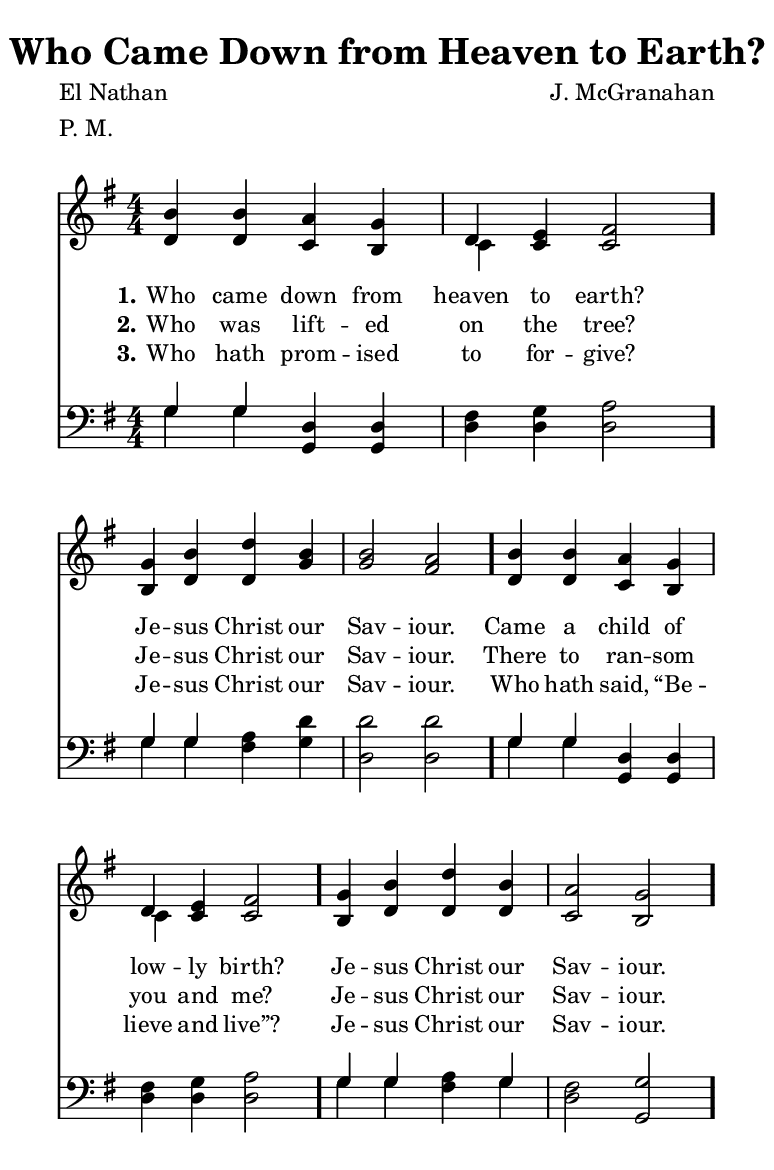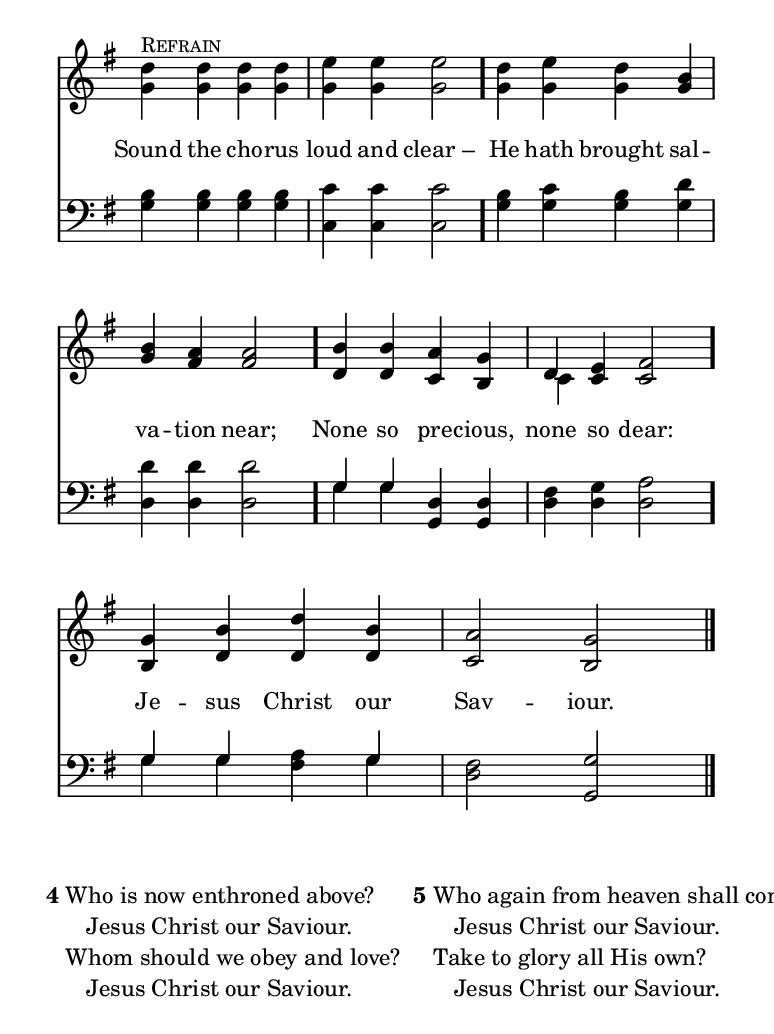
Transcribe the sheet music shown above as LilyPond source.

\include "common/global.ily"
\paper {
  \include "common/paper.ily"
  system-count = #(cond (is-eogsized 4) (#t #f))
}

\header{
  %children
  hymnnumber = "368"
  title = "Who Came Down from Heaven to Earth?"
  tunename = ""
  meter = "P. M."
  poet = "El Nathan"
  composer = "J. McGranahan"
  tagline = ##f
}

global = {
  \include "common/overrides.ily"
  \override Staff.TimeSignature.style = #'numbered
  \time 4/4
  \override Score.MetronomeMark.transparent = ##t % hide all fermata changes too
  \tempo 4=100
  \key g \major
  \autoBeamOff
}

notesSoprano = {
\global
\relative c'' {

  b4 b a g | d e fis2 |
  g4 b d b | b2 a |
  b4 b a g | d e fis2 |
  g4 b d b | a2 g |

  d'4^\markup { \small \caps "Refrain" } d d d | e e e2 |
  d4 e d b | b a a2 |
  b4 b a g | d e fis2 |
  g4 b d b | a2 g |

  \bar "|."

}
}

notesAlto = {
\global
\relative e' {

  d4 d c b | c c c2 |
  b4 d d g | g2 fis |
  d4 d c b | c c c2 |
  b4 d d d | c2 b |

  g'4 g g g | g g g2 |
  g4 g g g | g fis fis2 |
  d4 d c b | c c c2 |
  b4 d d d | c2 b |

}
}

notesTenor = {
\global
\relative a {

  g4 g d d | fis g a2 |
  g4 g a d | d2 d |
  g,4 g d d | fis g a2 |
  g4 g a g | fis2 g |

  b4 b b b | c c c2 |
  b4 c b d | d d d2 |
  g,4 g d d | fis g a2 |
  g4 g a g | fis2 g |

}
}

notesBass = {
\global
\relative f {

  g4 g g, g | d' d d2 |
  g4 g fis g | d2 d |
  g4 g g, g | d' d d2 |
  g4 g fis g | d2 g, |

  g'4 g g g | c, c c2 |
  g'4 g g g | d d d2 |
  g4 g g, g | d' d d2 |
  g4 g fis g | d2 g, |

}
}

Refrain = \lyricmode {

Sound the cho -- rus loud and clear_– \bar "."
He hath brought sal -- va -- tion near; \bar "."
None so pre -- cious, none so dear: \bar "."
Je -- sus Christ our Sav -- iour. \bar "."

}

wordsA = \lyricmode {
\set stanza = "1."

Who came down from heaven to earth? \bar "."
Je -- sus Christ our Sav -- iour. \bar "."
Came a child of low -- ly birth? \bar "."
Je -- sus Christ our Sav -- iour. \bar "."

}

wordsB = \lyricmode {
\set stanza = "2."

Who was lift -- ed on the tree?
Je -- sus Christ our Sav -- iour.
There to ran -- som you and me?
Je -- sus Christ our Sav -- iour.

\Refrain

}

wordsC = \lyricmode {
\set stanza = "3."

Who hath prom -- ised to for -- give? % original has "promed"
Je -- sus Christ our Sav -- iour.
Who hath said, “Be -- lieve and live”?
Je -- sus Christ our Sav -- iour.

}

wordsD = \markuplist {

\line { Who is now enthroned above? }
\line { { \hspace #2 } Jesus Christ our Saviour. }
\line { Whom should we obey and love? }
\line { { \hspace #2 } Jesus Christ our Saviour. }

}

wordsE = \markuplist {

\line { Who again from heaven shall come? }
\line { { \hspace #2 } Jesus Christ our Saviour. }
\line { Take to glory all His own? }
\line { { \hspace #2 } Jesus Christ our Saviour. }

}

\score {
  \context ChoirStaff <<
    \context Staff = upper <<
      \set Staff.autoBeaming = ##f
      \set ChoirStaff.systemStartDelimiter = #'SystemStartBar
      \set ChoirStaff.printPartCombineTexts = ##f
      \partcombine #'(2 . 11) \notesSoprano \notesAlto
      \context NullVoice = sopranos { \voiceOne << \notesSoprano >> }
      \context Lyrics = one   \lyricsto sopranos \wordsA
      \context Lyrics = two   \lyricsto sopranos \wordsB
      \context Lyrics = three \lyricsto sopranos \wordsC
    >>
    \context Staff = men <<
      \set Staff.autoBeaming = ##f
      \clef bass
      \set ChoirStaff.printPartCombineTexts = ##f
      \partcombine #'(2 . 11) \notesTenor \notesBass
    >>
  >>
  \layout {
    \include "common/layout.ily"
  }
  \midi{
    \include "common/midi.ily"
  }
}

\markup { \fill-line {
  \hspace #0.1
  \line{ \bold 4 \column { \wordsD } }
  \hspace #0.1
  \line{ \bold 5 \column { \wordsE } }
  \hspace #0.1
} }

\version "2.19.49"  % necessary for upgrading to future LilyPond versions.

% vi:set et ts=2 sw=2 ai nocindent syntax=lilypond:
